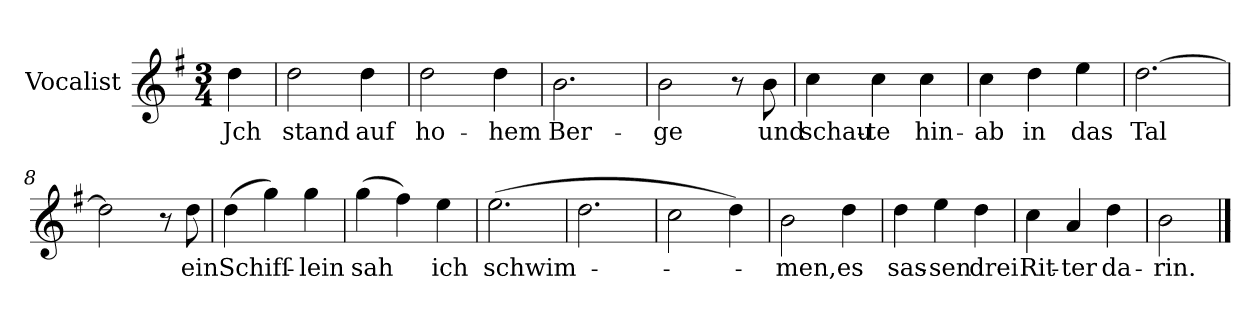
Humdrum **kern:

**kern	**text
*part1	*part1
*staff1	*staff1
*I"Vocalist	*
*k[f#]	*
*G:	*
*M3/4	*
=	=
4dd	Jch
=1	=1
2dd	stand
4dd	auf
=2	=2
2dd	ho-
4dd	-hem
=3	=3
2.b	Ber-
=4	=4
2b	-ge
8r	.
8b	und
=5	=5
4cc	schau-
4cc	-te
4cc	hin-
=6	=6
4cc	-ab
4dd	in
4ee	das
=7	=7
[2.dd	Tal
=8	=8
2dd]	.
8r	.
8dd	ein
=9	=9
(4dd	Schifſ-
4gg)	.
4gg	-lein
=10	=10
(4gg	sah
4ff#)	.
4ee	ich
=11	=11
(2.ee	schwim-
=12	=12
2.dd	.
=13	=13
2cc	.
4dd)	.
=14	=14
2b	-men,
4dd	es
=15	=15
4dd	sas-
4ee	-sen
4dd	drei
=16	=16
4cc	Rit-
4a	-ter
4dd	da-
=17	=17
2b	-rin.
==	==
*-	*-
